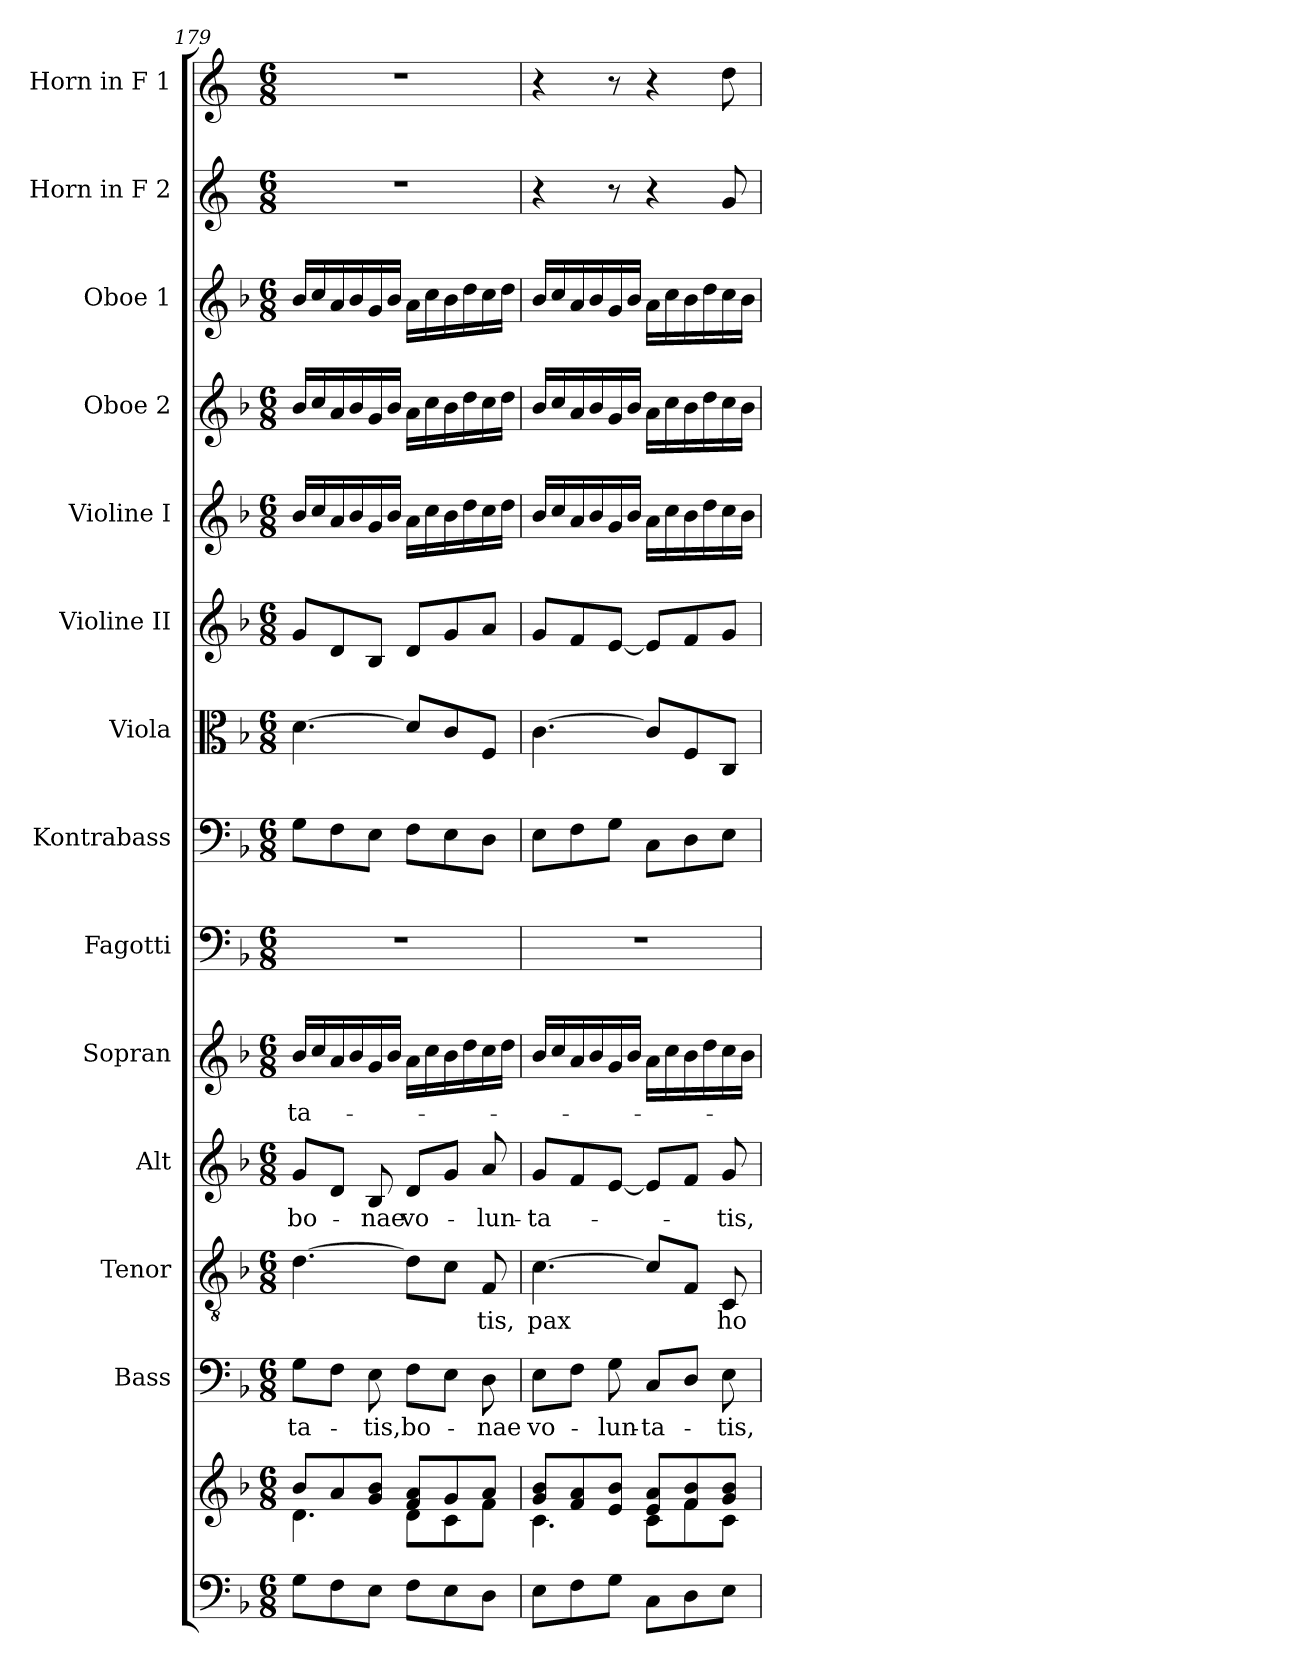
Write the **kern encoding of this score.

**kern	**kern	**kern	**text	**kern	**text	**kern	**text	**kern	**text	**kern	**kern	**kern	**kern	**kern	**kern	**kern	**kern	**kern
*part14	*part14	*part13	*part13	*part12	*part12	*part11	*part11	*part10	*part10	*part9	*part8	*part7	*part6	*part5	*part4	*part3	*part2	*part1
*staff15	*staff14	*staff13	*staff13	*staff12	*staff12	*staff11	*staff11	*staff10	*staff10	*staff9	*staff8	*staff7	*staff6	*staff5	*staff4	*staff3	*staff2	*staff1
*	*	*I"Bass	*	*I"Tenor	*	*I"Alt	*	*I"Sopran	*	*I"Fagotti	*I"Kontrabass	*I"Viola	*I"Violine II	*I"Violine I	*I"Oboe 2	*I"Oboe 1	*I"Horn in F 2	*I"Horn in F 1
*	*	*I'B.	*	*I'T.	*	*I'A.	*	*I'S.	*	*I'Fg.	*I'Kb.	*I'Vla.	*I'Vl. II	*I'Vl. I	*I'Ob. 2	*I'Ob. 1	*	*
*clefF4	*clefG2	*clefF4	*	*clefGv2	*	*clefG2	*	*clefG2	*	*clefF4	*clefF4	*clefC3	*clefG2	*clefG2	*clefG2	*clefG2	*clefG2	*clefG2
*	*	*	*	*	*	*	*	*	*	*	*ITrd7c12	*	*	*	*	*	*ITrd4c7	*ITrd4c7
*k[b-]	*k[b-]	*k[b-]	*	*k[b-]	*	*k[b-]	*	*k[b-]	*	*k[b-]	*k[b-]	*k[b-]	*k[b-]	*k[b-]	*k[b-]	*k[b-]	*k[b-]	*k[b-]
*F:	*F:	*F:	*	*F:	*	*F:	*	*F:	*	*F:	*F:	*F:	*F:	*F:	*F:	*F:	*F:	*F:
*M6/8	*M6/8	*M6/8	*	*M6/8	*	*M6/8	*	*M6/8	*	*M6/8	*M6/8	*M6/8	*M6/8	*M6/8	*M6/8	*M6/8	*M6/8	*M6/8
=179	=179	=179	=179	=179	=179	=179	=179	=179	=179	=179	=179	=179	=179	=179	=179	=179	=179	=179
*	*^	*	*	*	*	*	*	*	*	*	*	*	*	*	*	*	*	*
!	!	!	!	!LO:LY:b	!	!	!	!LO:LY:b	!	!LO:LY:b	!	!	!	!	!	!	!	!	!
8G\L	8b-/L	4.d\	8G\L	-ta-	[4.d\	.	8g/L	bo-	16b-/LL	-ta-	2.r	8GG\L	[4.d\	8g/L	16b-/LL	16b-/LL	16b-/LL	2.r	2.r
.	.	.	.	.	.	.	.	.	16cc/	.	.	.	.	.	16cc/	16cc/	16cc/	.	.
8F\	8a/	.	8F\J	.	.	.	8d/J	.	16a/	.	.	8FF\	.	8d/	16a/	16a/	16a/	.	.
.	.	.	.	.	.	.	.	.	16b-/	.	.	.	.	.	16b-/	16b-/	16b-/	.	.
!	!	!	!	!LO:LY:b	!	!	!	!LO:LY:b	!	!	!	!	!	!	!	!	!	!	!
8E\J	8g/ 8b-/J	.	8E\	-tis,	.	.	8B-/	-nae	16g/	.	.	8EE\J	.	8B-/J	16g/	16g/	16g/	.	.
.	.	.	.	.	.	.	.	.	16b-/JJ	.	.	.	.	.	16b-/JJ	16b-/JJ	16b-/JJ	.	.
!	!	!	!	!LO:LY:b	!	!	!	!LO:LY:b	!	!	!	!	!	!	!	!	!	!	!
8F\L	8f/ 8a/L	8d\L	8F\L	bo-	8d\L]	.	8d/L	vo-	16a\LL	.	.	8FF\L	8d/L]	8d/L	16a\LL	16a\LL	16a\LL	.	.
.	.	.	.	.	.	.	.	.	16cc\	.	.	.	.	.	16cc\	16cc\	16cc\	.	.
8E\	8g/	8c\	8E\J	.	8c\J	.	8g/J	.	16b-\	.	.	8EE\	8c/	8g/	16b-\	16b-\	16b-\	.	.
.	.	.	.	.	.	.	.	.	16dd\	.	.	.	.	.	16dd\	16dd\	16dd\	.	.
!	!	!	!	!LO:LY:b	!	!LO:LY:b	!	!LO:LY:b	!	!	!	!	!	!	!	!	!	!	!
8D\J	8a/J	8f\J	8D\	-nae	8F/	-tis,	8a/	-lun-	16cc\	.	.	8DD\J	8F/J	8a/J	16cc\	16cc\	16cc\	.	.
.	.	.	.	.	.	.	.	.	16dd\JJ	.	.	.	.	.	16dd\JJ	16dd\JJ	16dd\JJ	.	.
=180	=180	=180	=180	=180	=180	=180	=180	=180	=180	=180	=180	=180	=180	=180	=180	=180	=180	=180	=180
!	!	!	!	!LO:LY:b	!	!LO:LY:b	!	!LO:LY:b	!	!	!	!	!	!	!	!	!	!	!
8E\L	8g/ 8b-/L	4.c\	8E\L	vo-	[4.c\	pax	8g/L	-ta-	16b-/LL	.	2.r	8EE\L	[4.c\	8g/L	16b-/LL	16b-/LL	16b-/LL	4r	4r
.	.	.	.	.	.	.	.	.	16cc/	.	.	.	.	.	16cc/	16cc/	16cc/	.	.
8F\	8f/ 8a/	.	8F\J	.	.	.	8f/	.	16a/	.	.	8FF\	.	8f/	16a/	16a/	16a/	.	.
.	.	.	.	.	.	.	.	.	16b-/	.	.	.	.	.	16b-/	16b-/	16b-/	.	.
!	!	!	!	!LO:LY:b	!	!	!	!	!	!	!	!	!	!	!	!	!	!	!
8G\J	8e/ 8b-/J	.	8G\	-lun-	.	.	[8e/J	.	16g/	.	.	8GG\J	.	[8e/J	16g/	16g/	16g/	8r	8r
.	.	.	.	.	.	.	.	.	16b-/JJ	.	.	.	.	.	16b-/JJ	16b-/JJ	16b-/JJ	.	.
!	!	!	!	!LO:LY:b	!	!	!	!	!	!	!	!	!	!	!	!	!	!	!
8C\L	8e/ 8a/L	8c\L	8C/L	-ta-	8c/L]	.	8e/L]	.	16a\LL	.	.	8CC\L	8c/L]	8e/L]	16a\LL	16a\LL	16a\LL	4r	4r
.	.	.	.	.	.	.	.	.	16cc\	.	.	.	.	.	16cc\	16cc\	16cc\	.	.
8D\	8f/ 8b-/	8f\	8D/J	.	8F/J	.	8f/J	.	16b-\	.	.	8DD\	8F/	8f/	16b-\	16b-\	16b-\	.	.
.	.	.	.	.	.	.	.	.	16dd\	.	.	.	.	.	16dd\	16dd\	16dd\	.	.
!	!	!	!	!LO:LY:b	!	!LO:LY:b	!	!LO:LY:b	!	!	!	!	!	!	!	!	!	!	!
8E\J	8g/ 8b-/J	8c\J	8E\	-tis,	8C/	ho-	8g/	-tis,	16cc\	.	.	8EE\J	8C/J	8g/J	16cc\	16cc\	16cc\	8c/	8g\
.	.	.	.	.	.	.	.	.	16b-\JJ	.	.	.	.	.	16b-\JJ	16b-\JJ	16b-\JJ	.	.
*	*v	*v	*	*	*	*	*	*	*	*	*	*	*	*	*	*	*	*	*
=	=	=	=	=	=	=	=	=	=	=	=	=	=	=	=	=	=	=
*-	*-	*-	*-	*-	*-	*-	*-	*-	*-	*-	*-	*-	*-	*-	*-	*-	*-	*-
